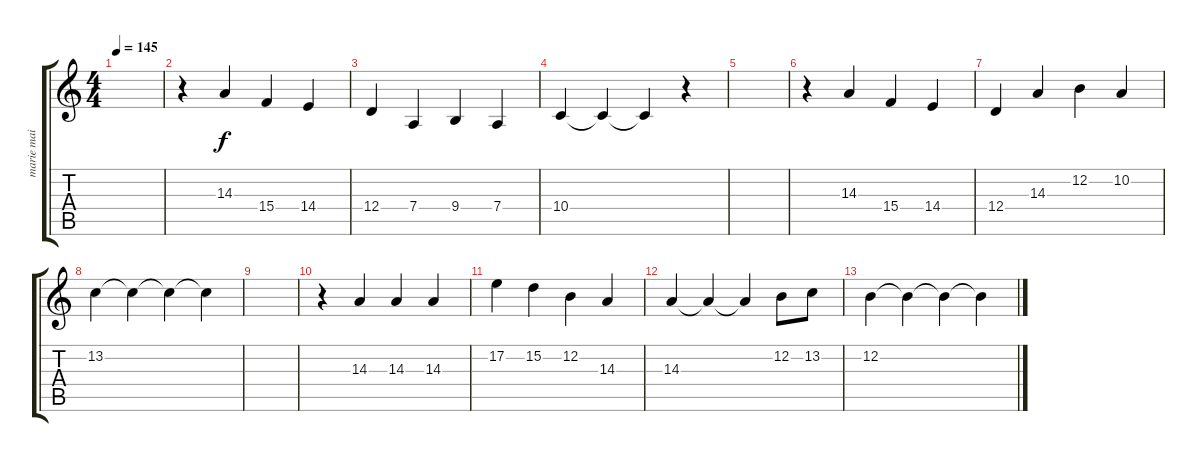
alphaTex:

\track ("marie mai" "marie mai") {instrument lead6voice}
\staff {score tabs}
\tuning (E4 B3 G3 D3 A2 E2) {hide}
\ts (4 4)
\tempo 145
\clef g2
\ks c
|
r.4 14.3.4 15.4.4 14.4.4 |
12.4.4 7.4.4 9.4.4 7.4.4 |
10.4.4 10.4{t}.4 10.4{t}.4 r.4 |
|
r.4 14.3.4 15.4.4 14.4.4 |
12.4.4 14.3.4 12.2.4 10.2.4 |
13.2.4 13.2{t}.4 13.2{t}.4 13.2{t}.4 |
|
r.4 14.3.4 14.3.4 14.3.4 |
17.2.4 15.2.4 12.2.4 14.3.4 |
14.3.4 14.3{t}.4 14.3{t}.4 12.2.8 13.2.8 |
12.2.4 12.2{t}.4 12.2{t}.4 12.2{t}.4
